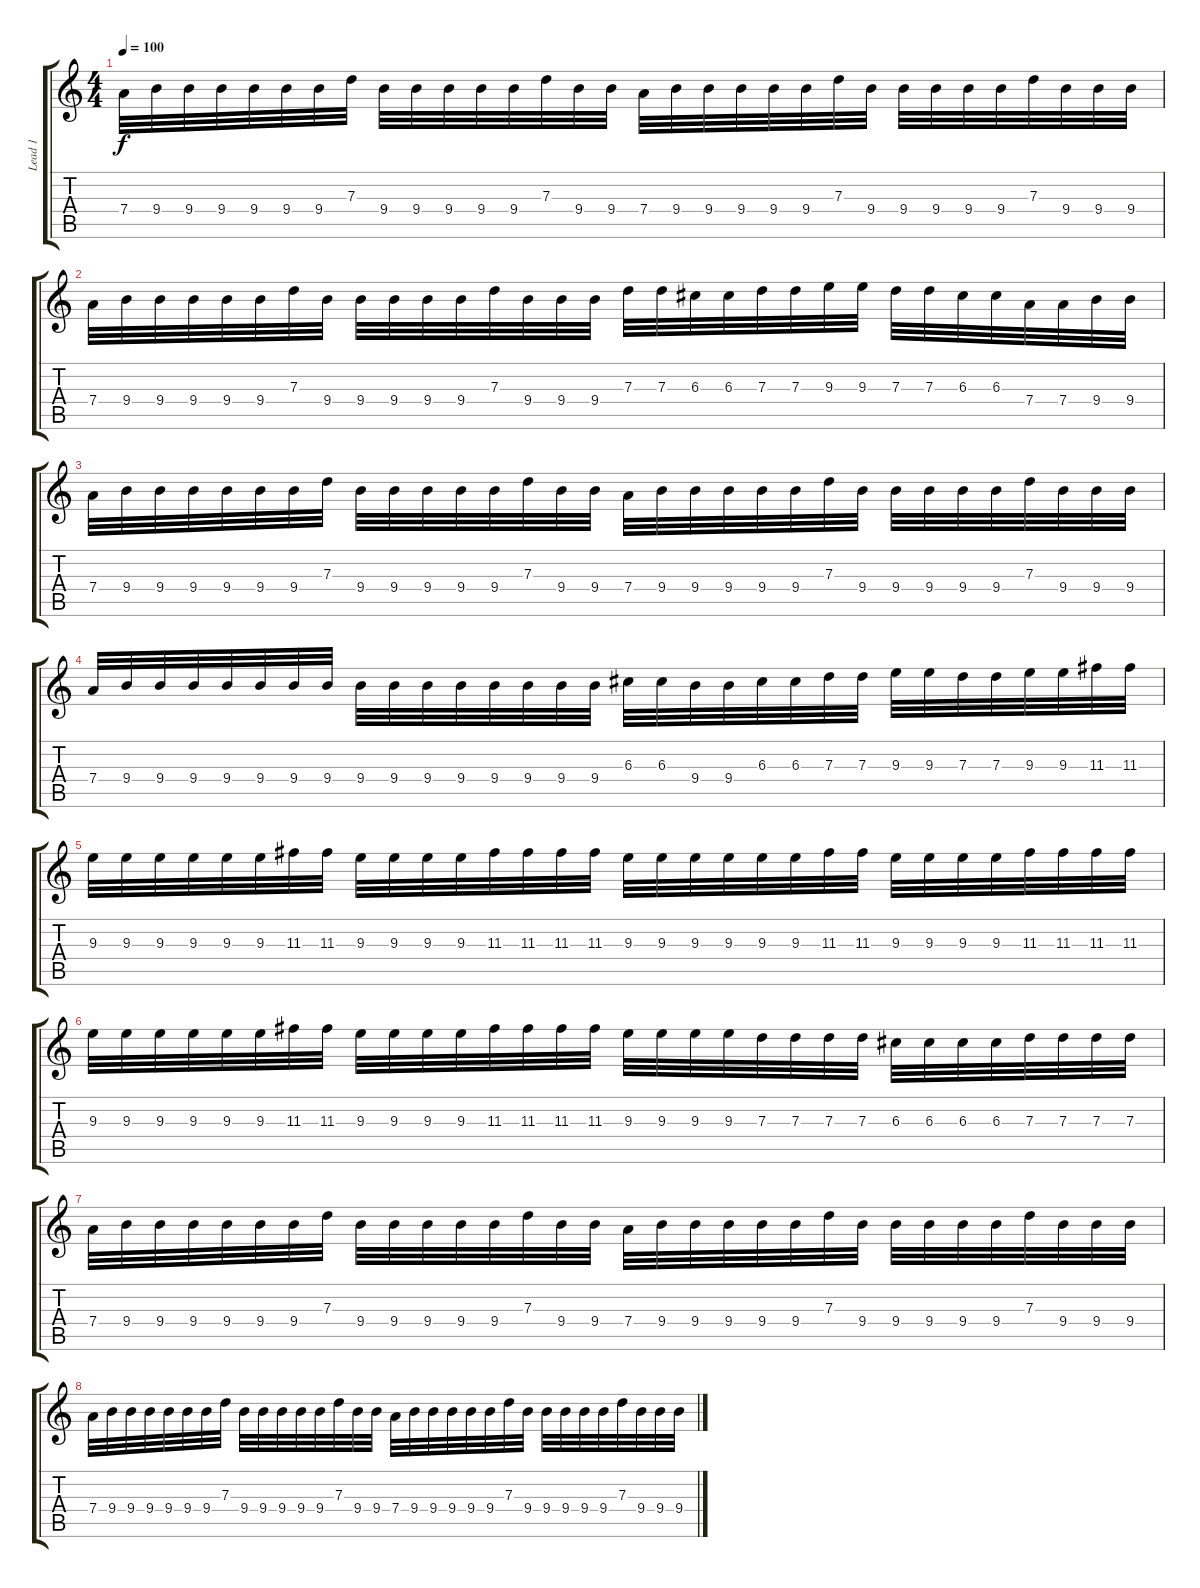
\track ("Lead 1" "Lead 1") {instrument overdrivenguitar}
\staff {score tabs}
\tuning (E4 B3 G3 D3 A2 E2) {hide}
\ts (4 4)
\tempo 100
\clef g2
\ks c
7.4.32{dy f volume 14 instrument distortionguitar} 9.4.32 9.4.32 9.4.32 9.4.32 9.4.32 9.4.32 7.3.32 9.4.32 9.4.32 9.4.32 9.4.32 9.4.32 7.3.32 9.4.32 9.4.32 7.4.32 9.4.32 9.4.32 9.4.32 9.4.32 9.4.32 7.3.32 9.4.32 9.4.32 9.4.32 9.4.32 9.4.32 7.3.32 9.4.32 9.4.32 9.4.32 |
7.4.32 9.4.32 9.4.32 9.4.32 9.4.32 9.4.32 7.3.32 9.4.32 9.4.32 9.4.32 9.4.32 9.4.32 7.3.32 9.4.32 9.4.32 9.4.32 7.3.32 7.3.32 6.3.32 6.3.32 7.3.32 7.3.32 9.3.32 9.3.32 7.3.32 7.3.32 6.3.32 6.3.32 7.4.32 7.4.32 9.4.32 9.4.32 |
7.4.32{volume 14 instrument distortionguitar} 9.4.32 9.4.32 9.4.32 9.4.32 9.4.32 9.4.32 7.3.32 9.4.32 9.4.32 9.4.32 9.4.32 9.4.32 7.3.32 9.4.32 9.4.32 7.4.32 9.4.32 9.4.32 9.4.32 9.4.32 9.4.32 7.3.32 9.4.32 9.4.32 9.4.32 9.4.32 9.4.32 7.3.32 9.4.32 9.4.32 9.4.32 |
7.4.32 9.4.32 9.4.32 9.4.32 9.4.32 9.4.32 9.4.32 9.4.32 9.4.32 9.4.32 9.4.32 9.4.32 9.4.32 9.4.32 9.4.32 9.4.32 6.3.32 6.3.32 9.4.32 9.4.32 6.3.32 6.3.32 7.3.32 7.3.32 9.3.32 9.3.32 7.3.32 7.3.32 9.3.32 9.3.32 11.3.32 11.3.32 |
\section ("" "")
9.3.32 9.3.32 9.3.32 9.3.32 9.3.32 9.3.32 11.3.32 11.3.32 9.3.32 9.3.32 9.3.32 9.3.32 11.3.32 11.3.32 11.3.32 11.3.32 9.3.32 9.3.32 9.3.32 9.3.32 9.3.32 9.3.32 11.3.32 11.3.32 9.3.32 9.3.32 9.3.32 9.3.32 11.3.32 11.3.32 11.3.32 11.3.32 |
9.3.32 9.3.32 9.3.32 9.3.32 9.3.32 9.3.32 11.3.32 11.3.32 9.3.32 9.3.32 9.3.32 9.3.32 11.3.32 11.3.32 11.3.32 11.3.32 9.3.32 9.3.32 9.3.32 9.3.32 7.3.32 7.3.32 7.3.32 7.3.32 6.3.32 6.3.32 6.3.32 6.3.32 7.3.32 7.3.32 7.3.32 7.3.32 |
7.4.32{volume 14 instrument distortionguitar} 9.4.32 9.4.32 9.4.32 9.4.32 9.4.32 9.4.32 7.3.32 9.4.32 9.4.32 9.4.32 9.4.32 9.4.32 7.3.32 9.4.32 9.4.32 7.4.32 9.4.32 9.4.32 9.4.32 9.4.32 9.4.32 7.3.32 9.4.32 9.4.32 9.4.32 9.4.32 9.4.32 7.3.32 9.4.32 9.4.32 9.4.32 |
7.4.32{volume 14 instrument distortionguitar} 9.4.32 9.4.32 9.4.32 9.4.32 9.4.32 9.4.32 7.3.32 9.4.32 9.4.32 9.4.32 9.4.32 9.4.32 7.3.32 9.4.32 9.4.32 7.4.32 9.4.32 9.4.32 9.4.32 9.4.32 9.4.32 7.3.32 9.4.32 9.4.32 9.4.32 9.4.32 9.4.32 7.3.32 9.4.32 9.4.32 9.4.32
